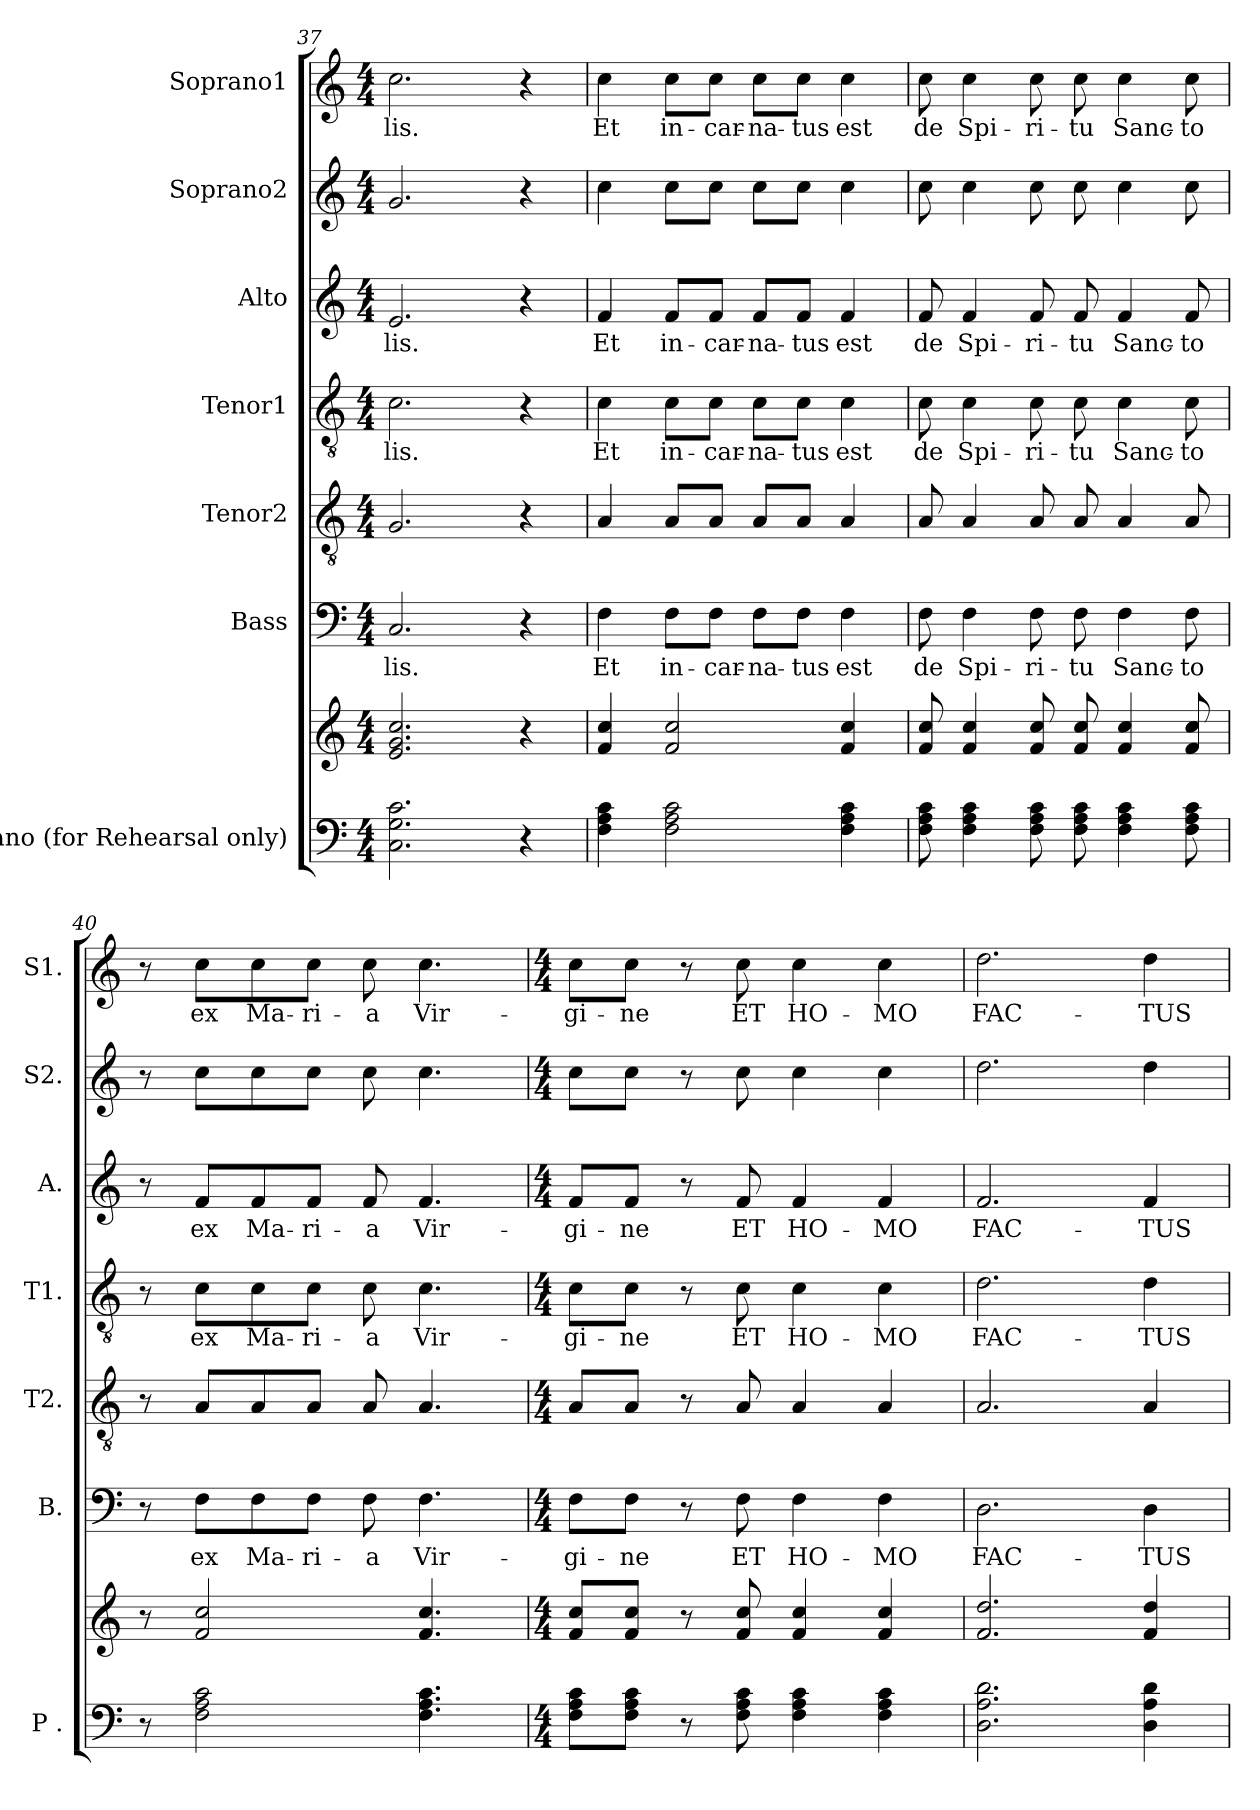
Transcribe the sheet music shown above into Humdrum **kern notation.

**kern	**kern	**kern	**text	**kern	**kern	**text	**kern	**text	**kern	**kern	**text
*part7	*part7	*part6	*part6	*part5	*part4	*part4	*part3	*part3	*part2	*part1	*part1
*staff8	*staff7	*staff6	*staff6	*staff5	*staff4	*staff4	*staff3	*staff3	*staff2	*staff1	*staff1
*I"Piano (for Rehearsal only)	*	*I"Bass	*	*I"Tenor2	*I"Tenor1	*	*I"Alto	*	*I"Soprano2	*I"Soprano1	*
*I'P .	*	*I'B.	*	*I'T2.	*I'T1.	*	*I'A.	*	*I'S2.	*I'S1.	*
*clefF4	*clefG2	*clefF4	*	*clefGv2	*clefGv2	*	*clefG2	*	*clefG2	*clefG2	*
*k[]	*k[]	*k[]	*	*k[]	*k[]	*	*k[]	*	*k[]	*k[]	*
*M4/4	*M4/4	*M4/4	*	*M4/4	*M4/4	*	*M4/4	*	*M4/4	*M4/4	*
=37	=37	=37	=37	=37	=37	=37	=37	=37	=37	=37	=37
!	!	!	!LO:LY:b	!	!	!LO:LY:b	!	!LO:LY:b	!	!	!LO:LY:b
2.C\ 2.G\ 2.c\	2.e/ 2.g/ 2.cc/	2.C/	-lis.	2.G/	2.c\	-lis.	2.e/	-lis.	2.g/	2.cc\	-lis.
4r	4r	4r	.	4r	4r	.	4r	.	4r	4r	.
=38	=38	=38	=38	=38	=38	=38	=38	=38	=38	=38	=38
!	!	!	!LO:LY:b	!	!	!LO:LY:b	!	!LO:LY:b	!	!	!LO:LY:b
4F\ 4A\ 4c\	4f/ 4cc/	4F\	Et	4A/	4c\	Et	4f/	Et	4cc\	4cc\	Et
!	!	!	!LO:LY:b	!	!	!LO:LY:b	!	!LO:LY:b	!	!	!LO:LY:b
2F\ 2A\ 2c\	2f/ 2cc/	8F\L	in-	8A/L	8c\L	in-	8f/L	in-	8cc\L	8cc\L	in-
!	!	!	!LO:LY:b	!	!	!LO:LY:b	!	!LO:LY:b	!	!	!LO:LY:b
.	.	8F\J	-car-	8A/J	8c\J	-car-	8f/J	-car-	8cc\J	8cc\J	-car-
!	!	!	!LO:LY:b	!	!	!LO:LY:b	!	!LO:LY:b	!	!	!LO:LY:b
.	.	8F\L	-na-	8A/L	8c\L	-na-	8f/L	-na-	8cc\L	8cc\L	-na-
!	!	!	!LO:LY:b	!	!	!LO:LY:b	!	!LO:LY:b	!	!	!LO:LY:b
.	.	8F\J	-tus	8A/J	8c\J	-tus	8f/J	-tus	8cc\J	8cc\J	-tus
!	!	!	!LO:LY:b	!	!	!LO:LY:b	!	!LO:LY:b	!	!	!LO:LY:b
4F\ 4A\ 4c\	4f/ 4cc/	4F\	est	4A/	4c\	est	4f/	est	4cc\	4cc\	est
!!LO:PB:g=z
=39	=39	=39	=39	=39	=39	=39	=39	=39	=39	=39	=39
!	!	!	!LO:LY:b	!	!	!LO:LY:b	!	!LO:LY:b	!	!	!LO:LY:b
8F\ 8A\ 8c\	8f/ 8cc/	8F\	de	8A/	8c\	de	8f/	de	8cc\	8cc\	de
!	!	!	!LO:LY:b	!	!	!LO:LY:b	!	!LO:LY:b	!	!	!LO:LY:b
4F\ 4A\ 4c\	4f/ 4cc/	4F\	Spi-	4A/	4c\	Spi-	4f/	Spi-	4cc\	4cc\	Spi-
!	!	!	!LO:LY:b	!	!	!LO:LY:b	!	!LO:LY:b	!	!	!LO:LY:b
8F\ 8A\ 8c\	8f/ 8cc/	8F\	-ri-	8A/	8c\	-ri-	8f/	-ri-	8cc\	8cc\	-ri-
!	!	!	!LO:LY:b	!	!	!LO:LY:b	!	!LO:LY:b	!	!	!LO:LY:b
8F\ 8A\ 8c\	8f/ 8cc/	8F\	-tu	8A/	8c\	-tu	8f/	-tu	8cc\	8cc\	-tu
!	!	!	!LO:LY:b	!	!	!LO:LY:b	!	!LO:LY:b	!	!	!LO:LY:b
4F\ 4A\ 4c\	4f/ 4cc/	4F\	Sanc-	4A/	4c\	Sanc-	4f/	Sanc-	4cc\	4cc\	Sanc-
!	!	!	!LO:LY:b	!	!	!LO:LY:b	!	!LO:LY:b	!	!	!LO:LY:b
8F\ 8A\ 8c\	8f/ 8cc/	8F\	-to	8A/	8c\	-to	8f/	-to	8cc\	8cc\	-to
=40	=40	=40	=40	=40	=40	=40	=40	=40	=40	=40	=40
8r	8r	8r	.	8r	8r	.	8r	.	8r	8r	.
!	!	!	!LO:LY:b	!	!	!LO:LY:b	!	!LO:LY:b	!	!	!LO:LY:b
2F\ 2A\ 2c\	2f/ 2cc/	8F\L	ex	8A/L	8c\L	ex	8f/L	ex	8cc\L	8cc\L	ex
!	!	!	!LO:LY:b	!	!	!LO:LY:b	!	!LO:LY:b	!	!	!LO:LY:b
.	.	8F\	Ma-	8A/	8c\	Ma-	8f/	Ma-	8cc\	8cc\	Ma-
!	!	!	!LO:LY:b	!	!	!LO:LY:b	!	!LO:LY:b	!	!	!LO:LY:b
.	.	8F\J	-ri-	8A/J	8c\J	-ri-	8f/J	-ri-	8cc\J	8cc\J	-ri-
!	!	!	!LO:LY:b	!	!	!LO:LY:b	!	!LO:LY:b	!	!	!LO:LY:b
.	.	8F\	-a	8A/	8c\	-a	8f/	-a	8cc\	8cc\	-a
!	!	!	!LO:LY:b	!	!	!LO:LY:b	!	!LO:LY:b	!	!	!LO:LY:b
4.F\ 4.A\ 4.c\	4.f/ 4.cc/	4.F\	Vir-	4.A/	4.c\	Vir-	4.f/	Vir-	4.cc\	4.cc\	Vir-
=41	=41	=41	=41	=41	=41	=41	=41	=41	=41	=41	=41
*M4/4	*M4/4	*M4/4	*	*M4/4	*M4/4	*	*M4/4	*	*M4/4	*M4/4	*
!	!	!	!LO:LY:b	!	!	!LO:LY:b	!	!LO:LY:b	!	!	!LO:LY:b
8F\ 8A\ 8c\L	8f/ 8cc/L	8F\L	-gi-	8A/L	8c\L	-gi-	8f/L	-gi-	8cc\L	8cc\L	-gi-
!	!	!	!LO:LY:b	!	!	!LO:LY:b	!	!LO:LY:b	!	!	!LO:LY:b
8F\ 8A\ 8c\J	8f/ 8cc/J	8F\J	-ne	8A/J	8c\J	-ne	8f/J	-ne	8cc\J	8cc\J	-ne
8r	8r	8r	.	8r	8r	.	8r	.	8r	8r	.
!	!	!	!LO:LY:b	!	!	!LO:LY:b	!	!LO:LY:b	!	!	!LO:LY:b
8F\ 8A\ 8c\	8f/ 8cc/	8F\	ET	8A/	8c\	ET	8f/	ET	8cc\	8cc\	ET
!	!	!	!LO:LY:b	!	!	!LO:LY:b	!	!LO:LY:b	!	!	!LO:LY:b
4F\ 4A\ 4c\	4f/ 4cc/	4F\	HO-	4A/	4c\	HO-	4f/	HO-	4cc\	4cc\	HO-
!	!	!	!LO:LY:b	!	!	!LO:LY:b	!	!LO:LY:b	!	!	!LO:LY:b
4F\ 4A\ 4c\	4f/ 4cc/	4F\	-MO	4A/	4c\	-MO	4f/	-MO	4cc\	4cc\	-MO
=42	=42	=42	=42	=42	=42	=42	=42	=42	=42	=42	=42
!	!	!	!LO:LY:b	!	!	!LO:LY:b	!	!LO:LY:b	!	!	!LO:LY:b
2.D\ 2.A\ 2.d\	2.f/ 2.dd/	2.D\	FAC-	2.A/	2.d\	FAC-	2.f/	FAC-	2.dd\	2.dd\	FAC-
!	!	!	!LO:LY:b	!	!	!LO:LY:b	!	!LO:LY:b	!	!	!LO:LY:b
4D\ 4A\ 4d\	4f/ 4dd/	4D\	-TUS	4A/	4d\	-TUS	4f/	-TUS	4dd\	4dd\	-TUS
=	=	=	=	=	=	=	=	=	=	=	=
*-	*-	*-	*-	*-	*-	*-	*-	*-	*-	*-	*-
